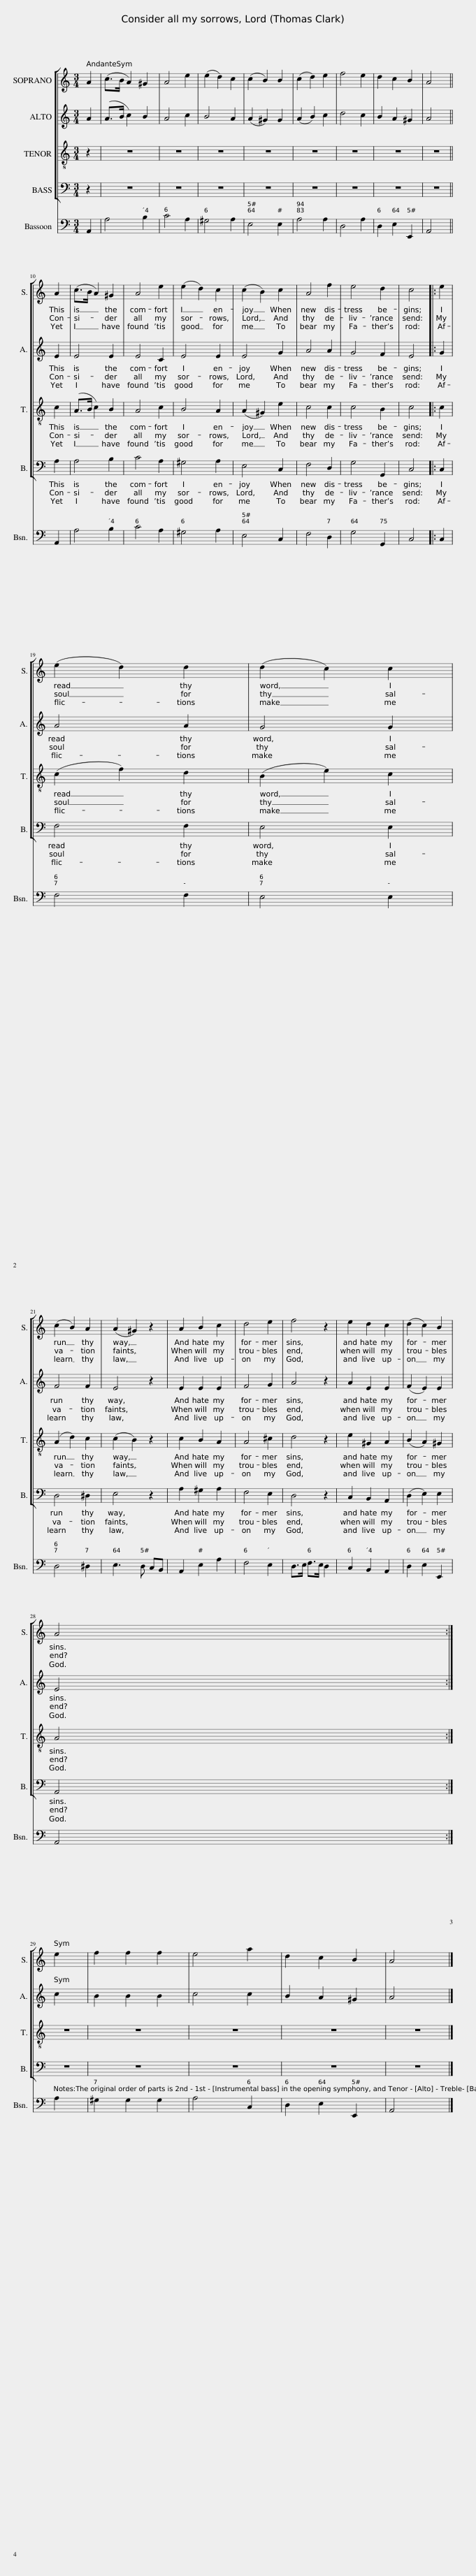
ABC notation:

X:1
%%score [ 1 2 3 4 ] 5
L:1/8
M:3/4
I:linebreak $
K:C
V:1 treble
V:2 treble
V:3 treble-8 transpose=-12
V:4 bass
V:5 bass
V:1
 A2 | (c>B A2) ^G2 | A4 e2 | (e2 d2) c2 | (c2 B2) B2 | %5
 (c2 d2) e2 | f4 e2 | d2 c2 B2 | A4 ||$ A2 | %10
 (c>B A2) ^G2 | A4 e2 | (e2 d2) c2 | (c2 B2) c2 | A4 f2 | %15
 e4 d2 | c4 |: e2 |$ (e2 d2) d2 | (d2 c2) c2 |$ %20
 (c2 B2) A2 | (A2 ^G2) z2 | A2 B2 c2 | d4 e2 | f4 z2 | %25
 e2 d2 c2 | (d2 c2) B2 |$ A4 :|$ e2 | f2 f2 f2 | %30
 e4 a2 | d2 c2 B2 | A4 |] %33
V:2
 A2 | (A>B c2) B2 | A4 c2 | B4 A2 | (A2 ^G2) G2 | %5
 (A2 B2) c2 | d4 c2 | B2 A2 ^G2 | A4 ||$ E2 | %10
 E4 E2 | E4 C2 | E4 E2 | E4 G2 | A4 A2 | %15
 G4 F2 | E4 |: G2 |$ A4 A2 | G4 G2 |$ %20
 F4 F2 | E4 z2 | E2 E2 E2 | F4 G2 | A4 z2 | %25
 A2 E2 E2 | (F2 E2) E2 |$ E4 :|$ c2 | B2 B2 B2 | %30
 c4 c2 | B2 A2 ^G2 | A4 |] %33
V:3
 z2 | z6 | z6 | z6 | z6 | %5
 z6 | z6 | z6 | z4 ||$ c2 | %10
 (A>B c2) B2 | A4 c2 | B4 A2 | (A2 ^G2) e2 | c4 c2 | %15
 c4 B2 | c4 |: c2 |$ (c2 f2) d2 | (B2 e2) c2 |$ %20
 (A2 d2) c2 | (c2 B2) z2 | c2 B2 A2 | A4 ^c2 | d4 z2 | %25
 e2 ^G2 A2 | (B2 A2) ^G2 |$ A4 :|$ z2 | z6 | %30
 z6 | z6 | z4 |] %33
V:4
 z2 | z6 | z6 | z6 | z6 | %5
 z6 | z6 | z6 | z4 ||$ A,2 | %10
 A,4 B,2 | C4 A,2 | ^G,4 A,2 | E,4 C,2 | F,4 D,2 | %15
 G,4 G,,2 | C,4 |: C,2 |$ F,4 F,2 | E,4 E,2 |$ %20
 D,4 ^D,2 | E,4 z2 | A,2 ^G,2 A,2 | F,4 E,2 | D,4 z2 | %25
 C,2 B,,2 A,,2 | (D,2 E,2) E,2 |$ A,,4 :|$ z2 | z6 | %30
 z6 | z6 | z4 |] %33
V:5
 A,,2 | A,4 B,2 | C4 A,2 | ^G,4 A,2 | E,4 E,2 | %5
 A,4 A,2 | D,4 A,2 | D,2 E,2 E,,2 | A,,4 ||$ A,,2 | %10
 A,4 B,2 | C4 A,2 | ^G,4 A,2 | E,4 C,2 | F,4 D,2 | %15
 G,4 G,,2 | C,4 |: C,2 |$ F,4 F,2 | E,4 E,2 |$ %20
 D,4 ^D,2 | E,3 D, C,B,, | A,,2 E,2 A,2 | F,4 E,2 | D,>E, F,>E, D,2 | %25
 C,2 B,,2 A,,2 | D,2 E,2 E,,2 |$ A,,4 :|$ A,2 | ^G,2 G,2 G,2 | %30
 A,4 C,2 | D,2 E,2 E,,2 | A,,4 |] %33
